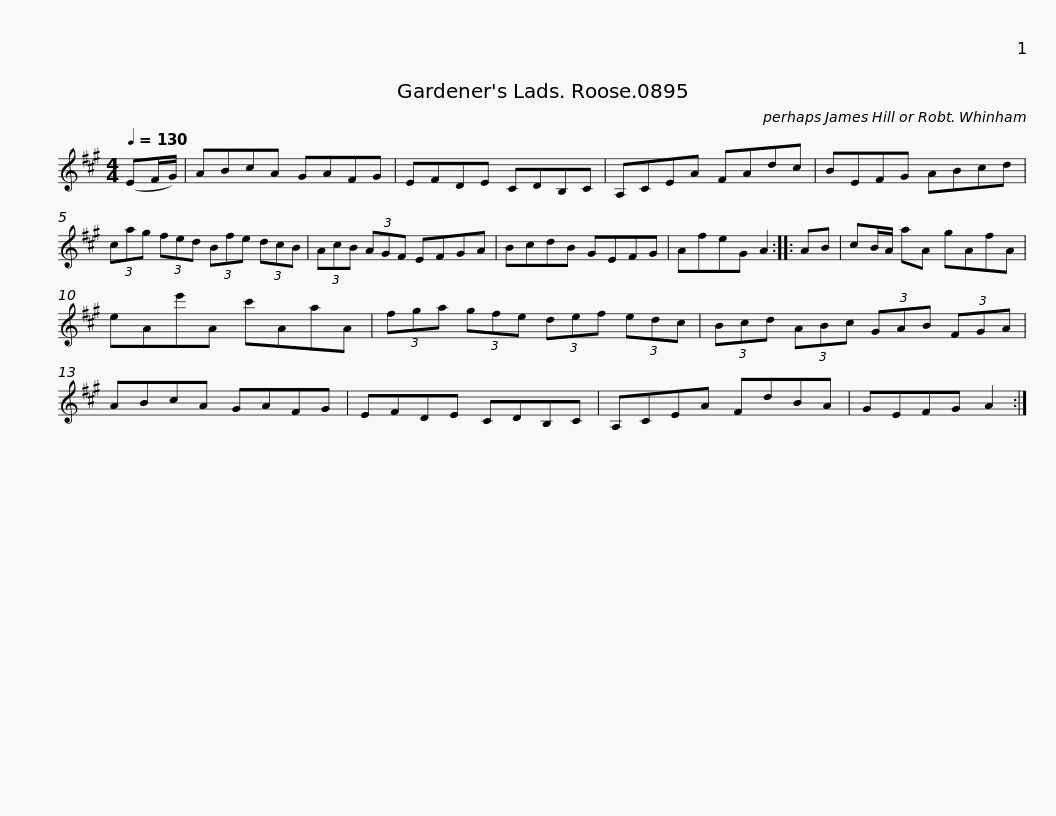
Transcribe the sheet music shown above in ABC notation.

X:1
L:1/8
Q:1/4=130
M:4/4
I:linebreak $
K:A
V:1 treble
V:1
 (EF/G/) | ABcA GAFG | EFDE CDB,C | A,CEA FAdc | BEFG ABcd |$ %5
 (3cag (3fed (3Bfe (3dcB | (3AcB (3AGF EFGA | BcdB GEFG | AfeG A2 :: AB |$ %10
 cB/A/ aA gAfA | eAe'A c'AaA | (3fga (3gfe (3def (3edc | (3Bcd (3ABc (3GAB (3FGA |$ ABcA GAFG | %15
 EFDE CDB,C | A,CEA FdBA | GEFG A2 :| %18
